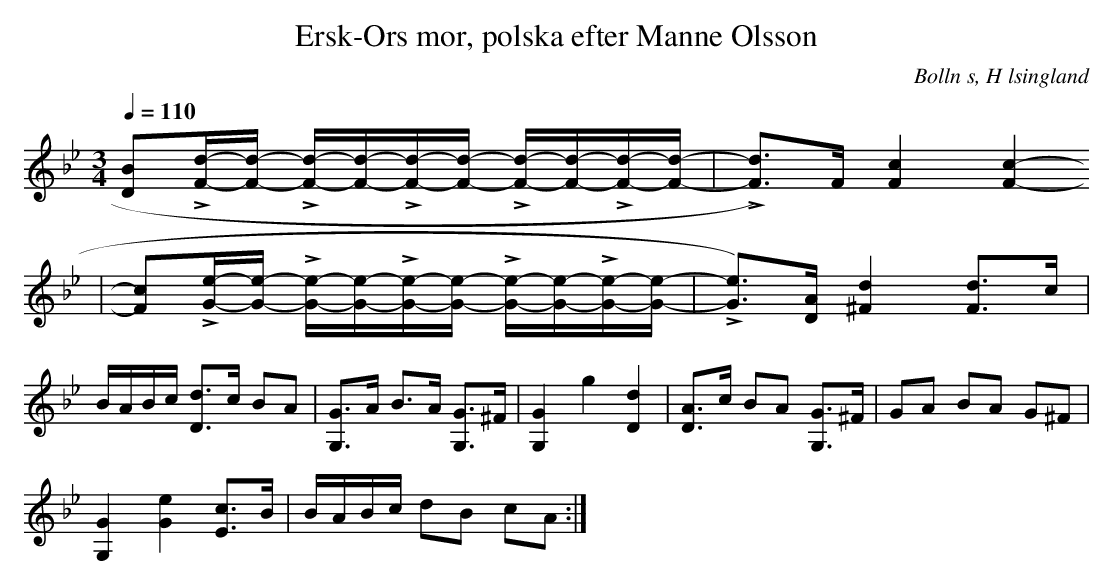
X:1
T: Ersk-Ors mor, polska efter Manne Olsson
O:Bolln s, H lsingland
M:3/4
L:1/8
Q:1/4=110
K:Gm
[D B]L[F/d/]-[F/d/] - L[F/d/]-[F/d/]-L[F/d/]-[F/d/] - L[F/d/]-[F/d/]-L[F/d/]-[F/d/]-| L[F d])>F [-F2 c2] [F2 c2]-
|[F c]L[G/e/]-[G/e/] - L[G/e/]-[G/e/]-L[G/e/]-[G/e/] - L[G/e/]-[G/e/]-L[G/e/]-[G/e/]-| L[Ge])>[D A] [^F2 d2] [F d]>c|
B/A/B/c/ [D d]>c BA|[G, G]>A B>A [G, G]>^F|[G,2 G2] g2 [D2 d2]|[D A]>c BA [G, G]>^F|GA BA G^F|
[G,2 G2] [G2 e2] [E c]>B|B/A/B/c/ dB cA:|
